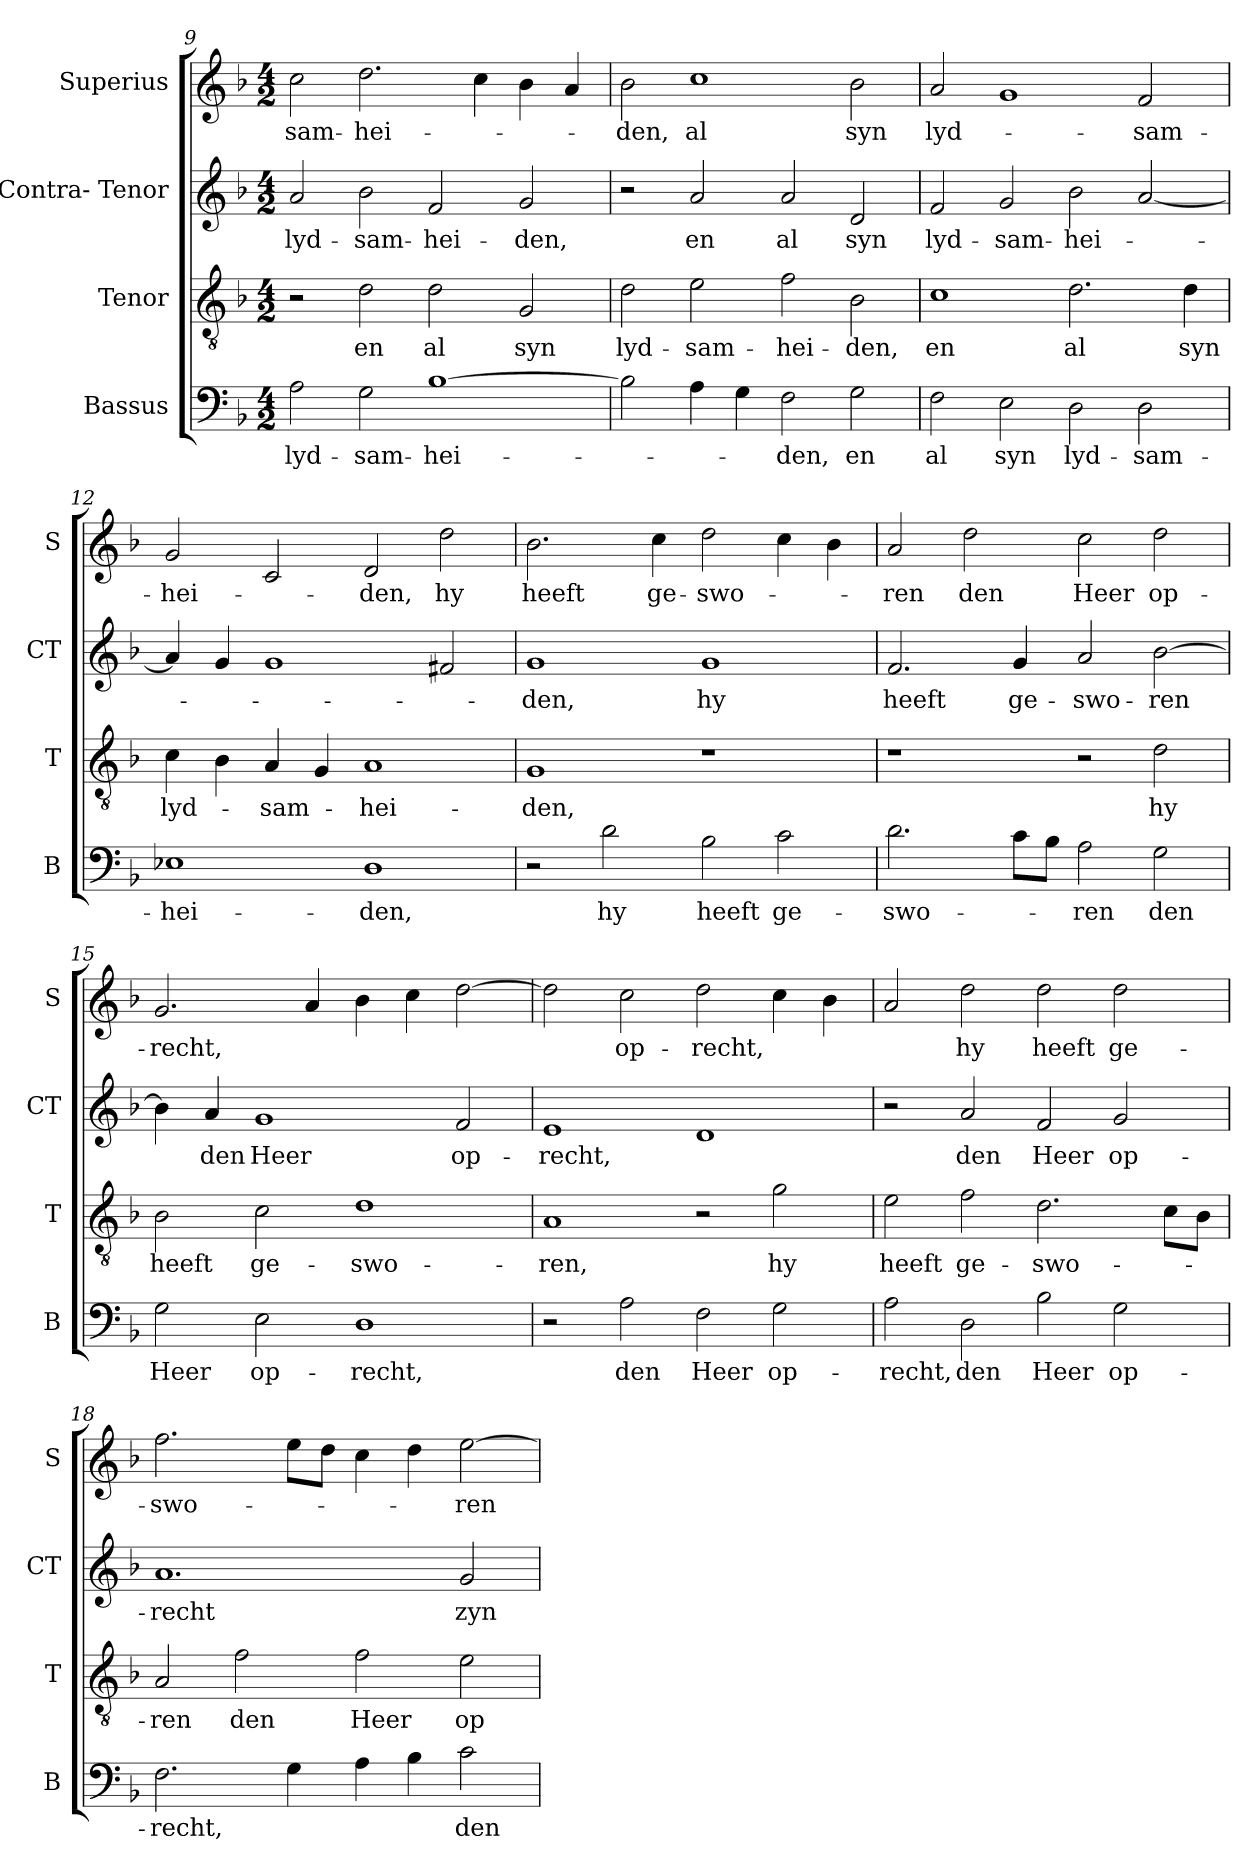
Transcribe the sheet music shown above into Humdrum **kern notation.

**kern	**text	**kern	**text	**kern	**text	**kern	**text
*part4	*part4	*part3	*part3	*part2	*part2	*part1	*part1
*staff4	*staff4	*staff3	*staff3	*staff2	*staff2	*staff1	*staff1
*I"Bassus	*	*I"Tenor	*	*I"Contra- Tenor	*	*I"Superius	*
*I'B	*	*I'T	*	*I'CT	*	*I'S	*
*clefF4	*	*clefGv2	*	*clefG2	*	*clefG2	*
*k[b-]	*	*k[b-]	*	*k[b-]	*	*k[b-]	*
*F:	*	*F:	*	*F:	*	*F:	*
*M4/2	*	*M4/2	*	*M4/2	*	*M4/2	*
=9	=9	=9	=9	=9	=9	=9	=9
!	!LO:LY:b	!	!	!	!LO:LY:b	!	!LO:LY:b
2A\	lyd-	2r	.	2a/	lyd-	2cc\	-sam-
!	!LO:LY:b	!	!LO:LY:b	!	!LO:LY:b	!	!LO:LY:b
2G\	-sam-	2d\	en	2b-\	-sam-	2.dd\	-hei-
!	!LO:LY:b	!	!LO:LY:b	!	!LO:LY:b	!	!
[1B-	-hei-	2d\	al	2f/	-hei-	.	.
.	.	.	.	.	.	4cc\	.
!	!	!	!LO:LY:b	!	!LO:LY:b	!	!
.	.	2G/	syn	2g/	-den,	4b-\	.
.	.	.	.	.	.	4a/	.
!!LO:LB:g=z
=10	=10	=10	=10	=10	=10	=10	=10
!	!	!	!LO:LY:b	!	!	!	!LO:LY:b
2B-\]	.	2d\	lyd-	2r	.	2b-\	-den,
!	!	!	!LO:LY:b	!	!LO:LY:b	!	!LO:LY:b
4A\	.	2e\	-sam-	2a/	en	1cc	al
4G\	.	.	.	.	.	.	.
!	!LO:LY:b	!	!LO:LY:b	!	!LO:LY:b	!	!
2F\	-den,	2f\	-hei-	2a/	al	.	.
!	!LO:LY:b	!	!LO:LY:b	!	!LO:LY:b	!	!LO:LY:b
2G\	en	2B-\	-den,	2d/	syn	2b-\	syn
=11	=11	=11	=11	=11	=11	=11	=11
!	!LO:LY:b	!	!LO:LY:b	!	!LO:LY:b	!	!LO:LY:b
2F\	al	1c	en	2f/	lyd-	2a/	lyd-
!	!LO:LY:b	!	!	!	!LO:LY:b	!	!
2E\	syn	.	.	2g/	-sam-	1g	.
!	!LO:LY:b	!	!LO:LY:b	!	!LO:LY:b	!	!
2D\	lyd-	2.d\	al	2b-\	-hei-	.	.
!	!LO:LY:b	!	!	!	!	!	!LO:LY:b
2D\	-sam-	.	.	[2a/	.	2f/	-sam-
!	!	!	!LO:LY:b	!	!	!	!
.	.	4d\	syn	.	.	.	.
=12	=12	=12	=12	=12	=12	=12	=12
!	!LO:LY:b	!	!LO:LY:b	!	!	!	!LO:LY:b
1E-X	-hei-	4c\	lyd-	4a/]	.	2g/	-hei-
.	.	4B-\	.	4g/	.	.	.
!	!	!	!LO:LY:b	!	!	!	!
.	.	4A/	-sam-	1g	.	2c/	.
.	.	4G/	.	.	.	.	.
!	!LO:LY:b	!	!LO:LY:b	!	!	!	!LO:LY:b
1D	-den,	1A	-hei-	.	.	2d/	-den,
!	!	!	!	!	!	!	!LO:LY:b
.	.	.	.	2f#X/	.	2dd\	hy
=13	=13	=13	=13	=13	=13	=13	=13
!	!	!	!LO:LY:b	!	!LO:LY:b	!	!LO:LY:b
2r	.	1G	-den,	1g	-den,	2.b-\	heeft
!	!LO:LY:b	!	!	!	!	!	!
2d\	hy	.	.	.	.	.	.
!	!	!	!	!	!	!	!LO:LY:b
.	.	.	.	.	.	4cc\	ge-
!	!LO:LY:b	!	!	!	!LO:LY:b	!	!LO:LY:b
2B-\	heeft	1r	.	1g	hy	2dd\	-swo-
!	!LO:LY:b	!	!	!	!	!	!
2c\	ge-	.	.	.	.	4cc\	.
.	.	.	.	.	.	4b-\	.
!!LO:PB:g=z
=14	=14	=14	=14	=14	=14	=14	=14
!	!LO:LY:b	!	!	!	!LO:LY:b	!	!LO:LY:b
2.d\	-swo-	1r	.	2.f/	heeft	2a/	-ren
!	!	!	!	!	!	!	!LO:LY:b
.	.	.	.	.	.	2dd\	den
!	!	!	!	!	!LO:LY:b	!	!
8c\L	.	.	.	4g/	ge-	.	.
8B-\J	.	.	.	.	.	.	.
!	!LO:LY:b	!	!	!	!LO:LY:b	!	!LO:LY:b
2A\	-ren	2r	.	2a/	-swo-	2cc\	Heer
!	!LO:LY:b	!	!LO:LY:b	!	!LO:LY:b	!	!LO:LY:b
2G\	den	2d\	hy	[2b-\	-ren	2dd\	op-
=15	=15	=15	=15	=15	=15	=15	=15
!	!LO:LY:b	!	!LO:LY:b	!	!	!	!LO:LY:b
2G\	Heer	2B-\	heeft	4b-\]	.	2.g/	-recht,
!	!	!	!	!	!LO:LY:b	!	!
.	.	.	.	4a/	den	.	.
!	!LO:LY:b	!	!LO:LY:b	!	!LO:LY:b	!	!
2E\	op-	2c\	ge-	1g	Heer	.	.
.	.	.	.	.	.	4a/	.
!	!LO:LY:b	!	!LO:LY:b	!	!	!	!
1D	-recht,	1d	-swo-	.	.	4b-\	.
.	.	.	.	.	.	4cc\	.
!	!	!	!	!	!LO:LY:b	!	!
.	.	.	.	2f/	op-	[2dd\	.
=16	=16	=16	=16	=16	=16	=16	=16
!	!	!	!LO:LY:b	!	!LO:LY:b	!	!
2r	.	1A	-ren,	1e	-recht,	2dd\]	.
!	!LO:LY:b	!	!	!	!	!	!LO:LY:b
2A\	den	.	.	.	.	2cc\	op-
!	!LO:LY:b	!	!	!	!	!	!LO:LY:b
2F\	Heer	2r	.	1d	.	2dd\	-recht,
!	!LO:LY:b	!	!LO:LY:b	!	!	!	!
2G\	op-	2g\	hy	.	.	4cc\	.
.	.	.	.	.	.	4b-\	.
=17	=17	=17	=17	=17	=17	=17	=17
!	!LO:LY:b	!	!LO:LY:b	!	!	!	!
2A\	-recht,	2e\	heeft	2r	.	2a/	.
!	!LO:LY:b	!	!LO:LY:b	!	!LO:LY:b	!	!LO:LY:b
2D\	den	2f\	ge-	2a/	den	2dd\	hy
!	!LO:LY:b	!	!LO:LY:b	!	!LO:LY:b	!	!LO:LY:b
2B-\	Heer	2.d\	-swo-	2f/	Heer	2dd\	heeft
!	!LO:LY:b	!	!	!	!LO:LY:b	!	!LO:LY:b
2G\	op-	.	.	2g/	op-	2dd\	ge-
.	.	8c\L	.	.	.	.	.
.	.	8B-\J	.	.	.	.	.
!!LO:LB:g=z
=18	=18	=18	=18	=18	=18	=18	=18
!	!LO:LY:b	!	!LO:LY:b	!	!LO:LY:b	!	!LO:LY:b
2.F\	-recht,	2A/	-ren	1.a	-recht	2.ff\	-swo-
!	!	!	!LO:LY:b	!	!	!	!
.	.	2f\	den	.	.	.	.
4G\	.	.	.	.	.	8ee\L	.
.	.	.	.	.	.	8dd\J	.
!	!	!	!LO:LY:b	!	!	!	!
4A\	.	2f\	Heer	.	.	4cc\	.
4B-\	.	.	.	.	.	4dd\	.
!	!LO:LY:b	!	!LO:LY:b	!	!LO:LY:b	!	!LO:LY:b
2c\	den	2e\	op-	2g/	zyn	[2ee\	-ren
=	=	=	=	=	=	=	=
*-	*-	*-	*-	*-	*-	*-	*-
